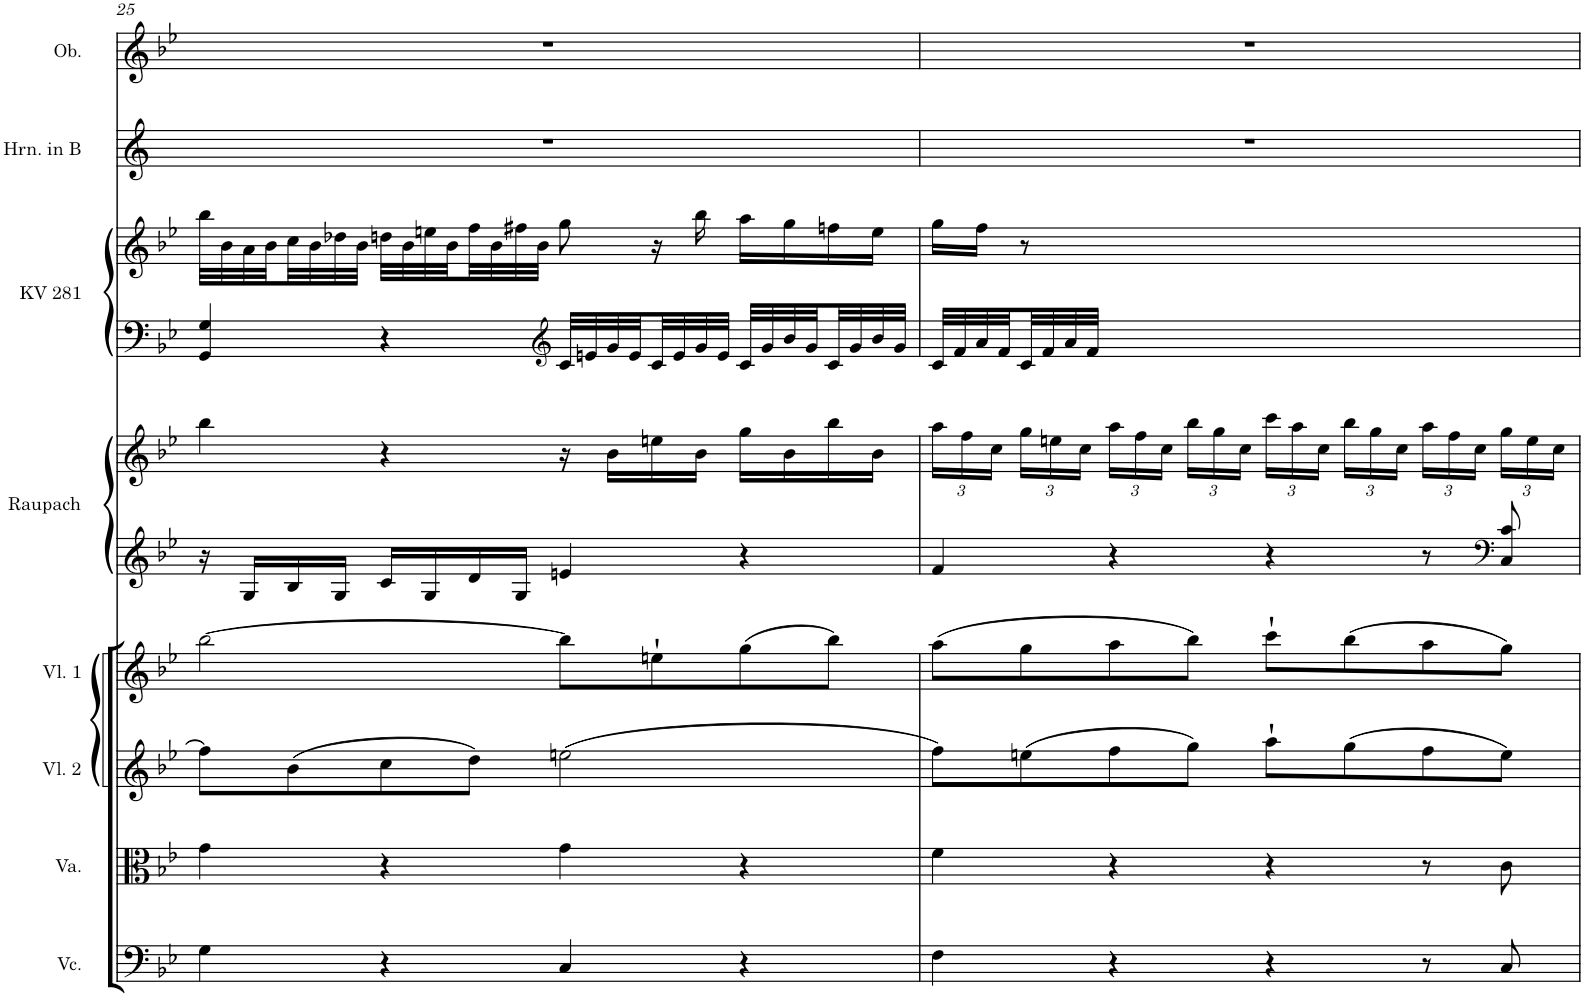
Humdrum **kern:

**kern	**kern	**kern	**kern	**kern	**kern	**kern	**kern	**kern	**kern
*part8	*part7	*part6	*part5	*part4	*part4	*part3	*part3	*part2	*part1
*staff10	*staff9	*staff8	*staff7	*staff6	*staff5	*staff4	*staff3	*staff2	*staff1
*I"Violoncello	*I"Viola	*I"Violine 2	*I"Violine 1	*I"Raupach Op. 1, Nr. 1	*	*I"Mozart KV 281	*	*I"Horn in B	*I"Oboe
*I'Vc.	*I'Va.	*I'Vl. 2	*I'Vl. 1	*I'Raupach	*	*I'KV 281	*	*I'Hrn. in B	*I'Ob.
!!LO:PB:g=z
*clefF4	*clefC3	*clefG2	*clefG2	*clefG2	*clefG2	*clefF4	*clefG2	*clefG2	*clefG2
*	*	*	*	*	*	*	*	*Trd1c2	*
*k[b-e-]	*k[b-e-]	*k[b-e-]	*k[b-e-]	*k[b-e-]	*k[b-e-]	*k[b-e-]	*k[b-e-]	*k[]	*k[b-e-]
*M4/4	*M4/4	*M4/4	*M4/4	*M4/4	*M4/4	*M4/4	*M4/4	*M4/4	*M4/4
*met(c)	*met(c)	*met(c)	*met(c)	*met(c)	*met(c)	*met(c)	*met(c)	*met(c)	*met(c)
=25	=25	=25	=25	=25	=25	=25	=25	=25	=25
4G\	4g\	8ff\L]	[2bb-\	16r	4bb-\	4GG/ 4G/	32bb-\LLL	1r	1r
.	.	.	.	.	.	.	32b-\	.	.
.	.	.	.	16G/LL	.	.	32a\	.	.
.	.	.	.	.	.	.	32b-\	.	.
.	.	(8b-\	.	16B-/	.	.	32cc\	.	.
.	.	.	.	.	.	.	32b-\	.	.
.	.	.	.	16G/JJ	.	.	32dd-X\	.	.
.	.	.	.	.	.	.	32b-\JJJ	.	.
4r	4r	8cc\	.	16c/LL	4r	4r	32ddn\LLL	.	.
.	.	.	.	.	.	.	32b-\	.	.
.	.	.	.	16G/	.	.	32een\	.	.
.	.	.	.	.	.	.	32b-\	.	.
.	.	8dd\J)	.	16d/	.	.	32ff\	.	.
.	.	.	.	.	.	.	32b-\	.	.
.	.	.	.	16G/JJ	.	.	32ff#X\	.	.
.	.	.	.	.	.	.	32b-\JJJ	.	.
*	*	*	*	*	*	*clefG2	*	*	*
4C/	4g\	(2een\	8bb-\L]	4en/	16r	32c/LLL	8gg\	.	.
.	.	.	.	.	.	32en/	.	.	.
.	.	.	.	.	16b-\LL	32g/	.	.	.
.	.	.	.	.	.	32e/	.	.	.
.	.	.	8een`\	.	16een\	32c/	16r	.	.
.	.	.	.	.	.	32e/	.	.	.
.	.	.	.	.	16b-\JJ	32g/	16bb-\	.	.
.	.	.	.	.	.	32e/JJJ	.	.	.
4r	4r	.	(8gg\	4r	16gg\LL	32c/LLL	16aa\LL	.	.
.	.	.	.	.	.	32g/	.	.	.
.	.	.	.	.	16b-\	32b-/	16gg\	.	.
.	.	.	.	.	.	32g/	.	.	.
.	.	.	8bb-\J)	.	16bb-\	32c/	16ffn\	.	.
.	.	.	.	.	.	32g/	.	.	.
.	.	.	.	.	16b-\JJ	32b-/	16ee\JJ	.	.
.	.	.	.	.	.	32g/JJJ	.	.	.
=26	=26	=26	=26	=26	=26	=26	=26	=26	=26
*	*	*	*	*	*Xbrackettup	*	*	*	*
*	*	*	*	*	*^	*	*	*	*
4F\	4f\	8ff\L)	(8aa\L	4f/	24aa\LL	1ryy	32c/LLL	16gg\LL	1r	1r
.	.	.	.	.	.	.	32f/	.	.	.
.	.	.	.	.	24ff\	.	.	.	.	.
.	.	.	.	.	.	.	32a/	16ff\JJ	.	.
.	.	.	.	.	24cc\JJ	.	.	.	.	.
.	.	.	.	.	.	.	32f/	.	.	.
.	.	(8een\	8gg\	.	24gg\LL	.	32c/	8r	.	.
.	.	.	.	.	.	.	32f/	.	.	.
.	.	.	.	.	24een\	.	.	.	.	.
.	.	.	.	.	.	.	32a/	.	.	.
.	.	.	.	.	24cc\JJ	.	.	.	.	.
.	.	.	.	.	.	.	32f/JJJ	.	.	.
4r	4r	8ff\	8aa\	4r	24aa\LL	.	4ryy	4ryy	.	.
.	.	.	.	.	24ff\	.	.	.	.	.
.	.	.	.	.	24cc\JJ	.	.	.	.	.
.	.	8gg\J)	8bb-\J)	.	24bb-\LL	.	.	.	.	.
.	.	.	.	.	24gg\	.	.	.	.	.
.	.	.	.	.	24cc\JJ	.	.	.	.	.
4r	4r	8aa`\L	8ccc`\L	4r	24ccc\LL	.	2ryy	2ryy	.	.
.	.	.	.	.	24aa\	.	.	.	.	.
.	.	.	.	.	24cc\JJ	.	.	.	.	.
.	.	(8gg\	(8bb-\	.	24bb-\LL	.	.	.	.	.
.	.	.	.	.	24gg\	.	.	.	.	.
.	.	.	.	.	24cc\JJ	.	.	.	.	.
8r	8r	8ff\	8aa\	8r	24aa\LL	.	.	.	.	.
.	.	.	.	.	24ff\	.	.	.	.	.
.	.	.	.	.	24cc\JJ	.	.	.	.	.
*	*	*	*	*clefF4	*	*	*	*	*	*
8C/	8c\	8ee\J)	8gg\J)	8C/ 8c/	24gg\LL	.	.	.	.	.
.	.	.	.	.	24ee\	.	.	.	.	.
.	.	.	.	.	24cc\JJ	.	.	.	.	.
*	*	*	*	*	*v	*v	*	*	*	*
=	=	=	=	=	=	=	=	=	=
*-	*-	*-	*-	*-	*-	*-	*-	*-	*-
